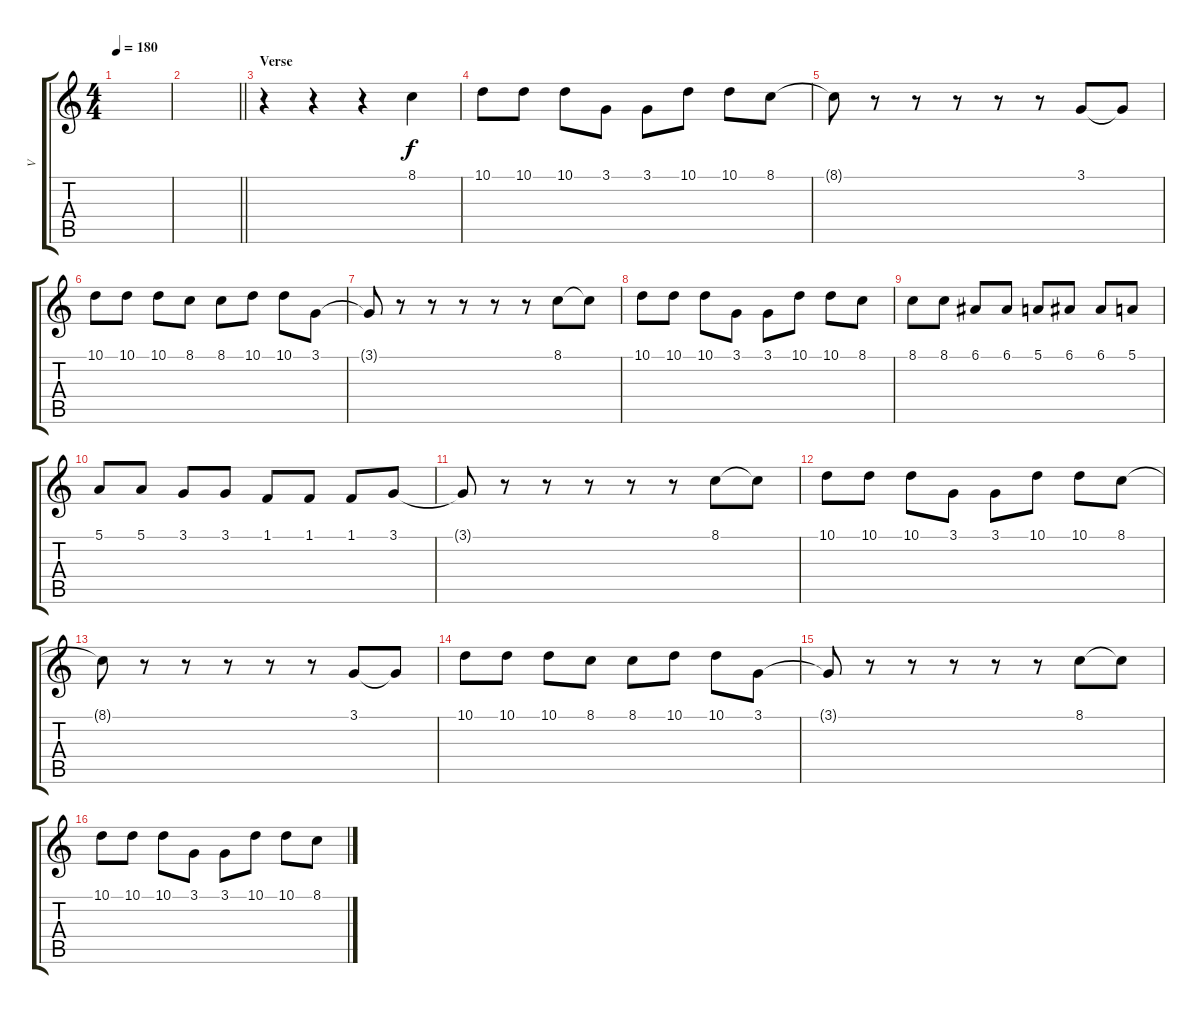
\track ("V" "V") {instrument lead1square}
\staff {score tabs}
\tuning (E4 B3 G3 D3 A2 D2) {hide}
\ts (4 4)
\tempo 180
\clef g2
\ks c
|
\barLineRight lightlight
|
\section ("" "Verse")
r.4 r.4 r.4 8.1.4 |
10.1.8 10.1.8 10.1.8 3.1.8 3.1.8 10.1.8 10.1.8 8.1.8 |
8.1{t}.8 r.8 r.8 r.8 r.8 r.8 3.1.8 3.1{t}.8 |
10.1.8 10.1.8 10.1.8 8.1.8 8.1.8 10.1.8 10.1.8 3.1.8 |
3.1{t}.8 r.8 r.8 r.8 r.8 r.8 8.1.8 8.1{t}.8 |
10.1.8 10.1.8 10.1.8 3.1.8 3.1.8 10.1.8 10.1.8 8.1.8 |
8.1.8 8.1.8 6.1.8 6.1.8 5.1.8 6.1.8 6.1.8 5.1.8 |
5.1.8 5.1.8 3.1.8 3.1.8 1.1.8 1.1.8 1.1.8 3.1.8 |
3.1{t}.8 r.8 r.8 r.8 r.8 r.8 8.1.8 8.1{t}.8 |
10.1.8 10.1.8 10.1.8 3.1.8 3.1.8 10.1.8 10.1.8 8.1.8 |
8.1{t}.8 r.8 r.8 r.8 r.8 r.8 3.1.8 3.1{t}.8 |
10.1.8 10.1.8 10.1.8 8.1.8 8.1.8 10.1.8 10.1.8 3.1.8 |
3.1{t}.8 r.8 r.8 r.8 r.8 r.8 8.1.8 8.1{t}.8 |
10.1.8 10.1.8 10.1.8 3.1.8 3.1.8 10.1.8 10.1.8 8.1.8
